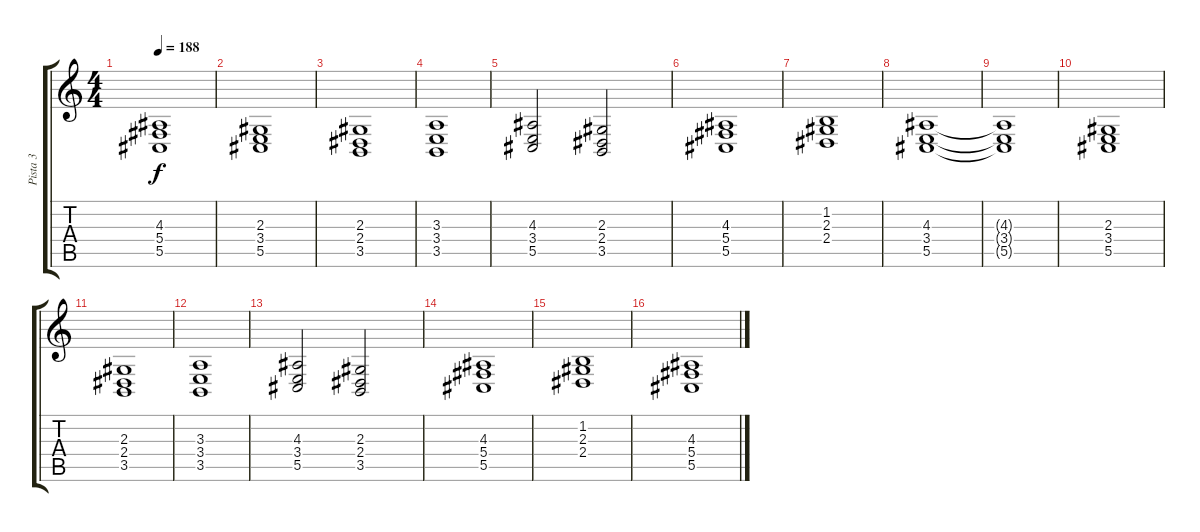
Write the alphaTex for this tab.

\track ("Pista 3" "Pista 3") {instrument reedorgan}
\staff {score tabs}
\tuning (Eb4 Bb3 Gb3 Db3 Ab2 Eb2) {hide}
\ts (4 4)
\tempo 188
\clef g2
\ks c
(4.3{t} 5.4{t} 5.5{t}).1{dy f} |
(2.3 3.4 5.5).1 |
(2.3 2.4 3.5).1 |
(3.3 3.4 3.5).1 |
(4.3 3.4 5.5).2 (2.3 2.4 3.5).2 |
(4.3 5.4 5.5).1 |
(1.2 2.3 2.4).1 |
(4.3 3.4 5.5).1 |
(4.3{t} 3.4{t} 5.5{t}).1 |
(2.3 3.4 5.5).1 |
(2.3 2.4 3.5).1 |
(3.3 3.4 3.5).1 |
(4.3 3.4 5.5).2 (2.3 2.4 3.5).2 |
(4.3 5.4 5.5).1 |
(1.2 2.3 2.4).1 |
(4.3 5.4 5.5).1
